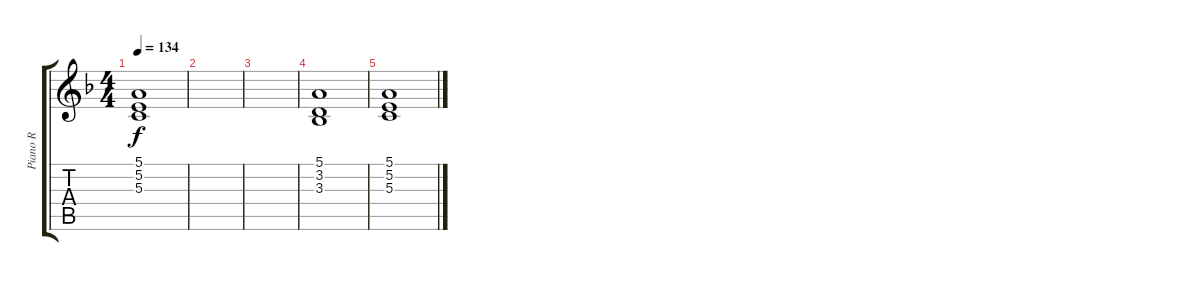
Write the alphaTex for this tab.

\track ("Piano R" "Piano R") {instrument brightacousticpiano}
\staff {score tabs}
\tuning (E4 B3 G3 D3 A2 E2) {hide}
\ts (4 4)
\tempo 134
\clef g2
\ks f
(5.1 5.2 5.3).1{dy f} |
|
|
(5.1 3.2 3.3).1 |
(5.1 5.2 5.3).1
